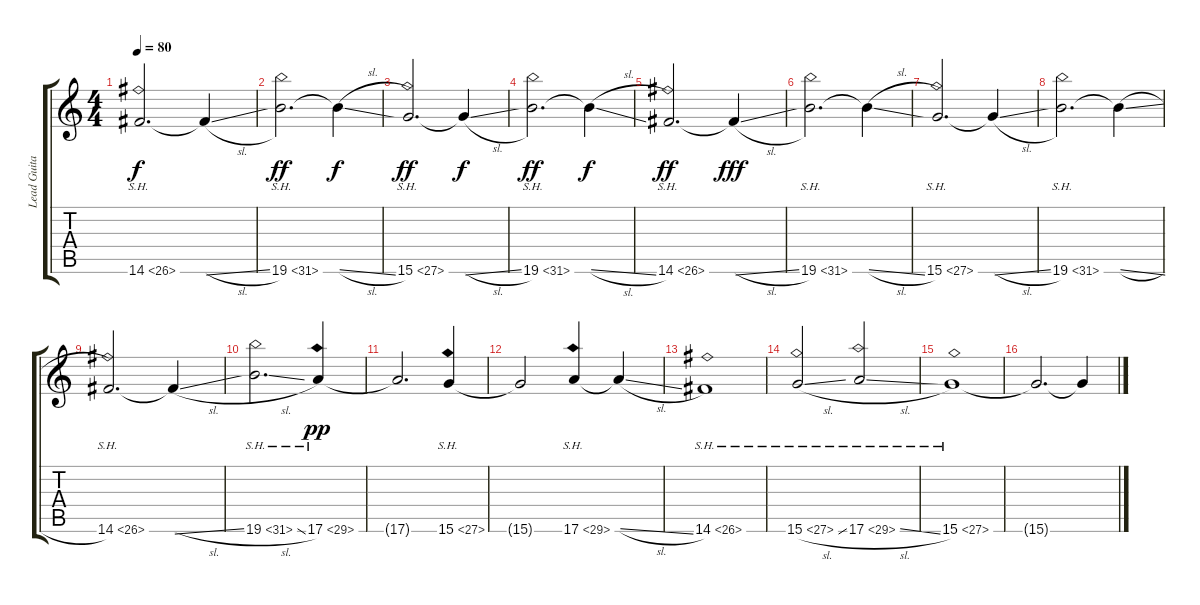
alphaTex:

\track ("Lead Guitar (jón şor birgisson)" "Lead Guita") {instrument distortionguitar}
\staff {score tabs}
\tuning (E4 B3 G3 D3 A2 E2) {hide}
\ts (4 4)
\tempo 80
\clef g2
\ks c
14.6{sh 12}.2{d dy f} 14.6{sl t}.4 |
19.6{sh 12}.2{d dy ff} 19.6{sl t}.4{dy f} |
15.6{sh 12}.2{d dy ff} 15.6{sl t}.4{dy f} |
19.6{sh 12}.2{d dy ff} 19.6{sl t}.4{dy f} |
14.6{sh 12}.2{d dy ff} 14.6{sl t}.4{dy fff} |
19.6{sh 12}.2{d} 19.6{sl t}.4 |
15.6{sh 12}.2{d} 15.6{sl t}.4 |
19.6{sh 12}.2{d} 19.6{sl t}.4 |
14.6{sh 12}.2{d} 14.6{sl t}.4 |
19.6{sh 12 sl}.2{d} 17.6{sh 12}.4{dy pp} |
17.6{t}.2{d} 15.6{sh 12}.4 |
15.6{t}.2 17.6{sh 12}.4 17.6{sl t}.4 |
14.6{sh 12}.1 |
15.6{sh 12 sl}.2 17.6{sh 12 sl}.2 |
15.6{sh 12}.1 |
15.6{t}.2{d} 15.6{sl t}.4
